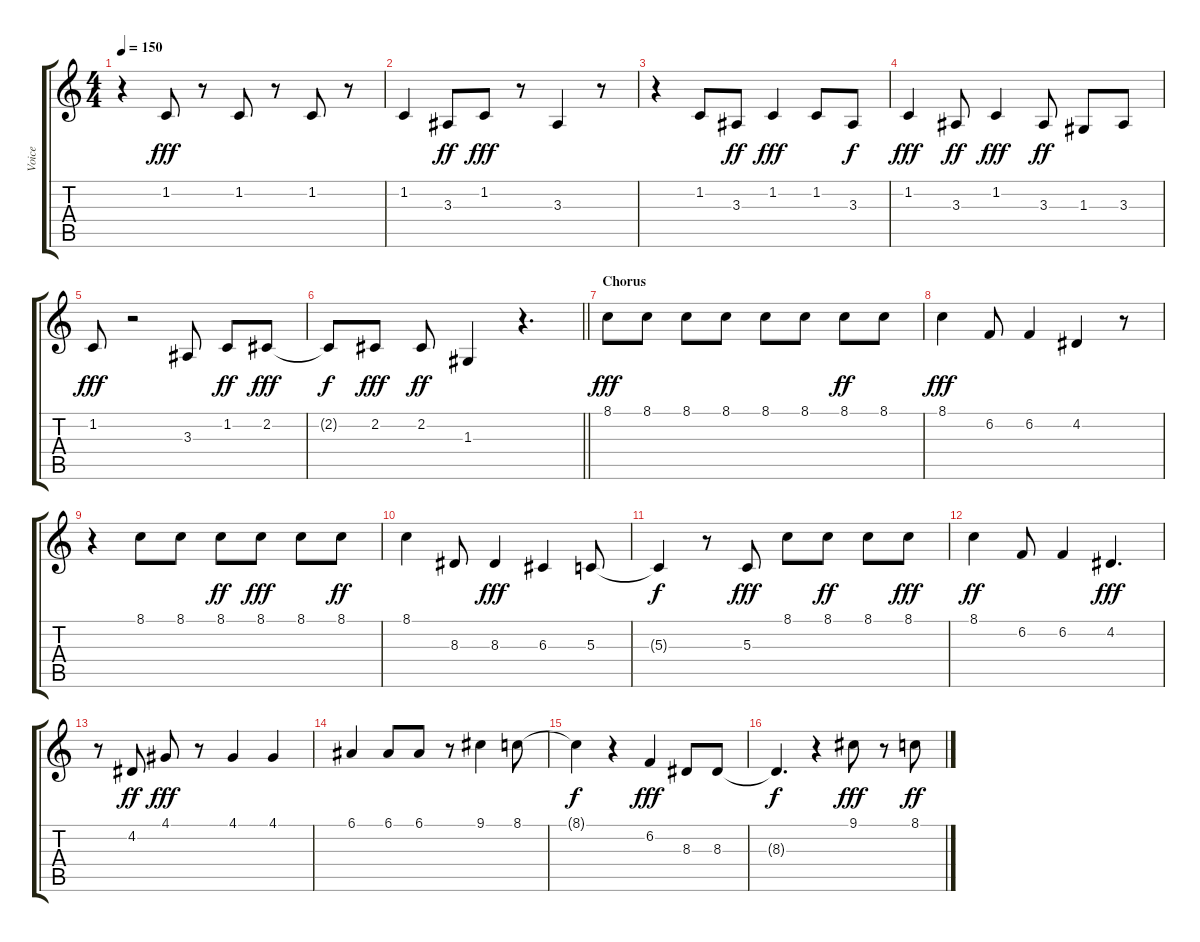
\track ("Voice" "Voice") {instrument electricpiano1}
\staff {score tabs}
\tuning (E4 B3 G3 D3 A2 E2) {hide}
\ts (4 4)
\tempo 150
\clef g2
\ks c
r.4{dy fff} 1.2.8 r.8 1.2.8 r.8 1.2.8 r.8 |
1.2.4 3.3.8{dy ff} 1.2.8{dy fff} r.8 3.3.4 r.8 |
r.4 1.2.8 3.3.8{dy ff} 1.2.4{dy fff} 1.2.8 3.3.8{dy f} |
1.2.4{dy fff} 3.3.8{dy ff} 1.2.4{dy fff} 3.3.8{dy ff} 1.3.8 3.3.8 |
1.2.8{dy fff} r.2 3.3.8 1.2.8{dy ff} 2.2.8{dy fff} |
\barLineRight lightlight
2.2{t}.8{dy f} 2.2.8{dy fff} 2.2.8{dy ff} 1.3.4 r.4{d} |
\section ("" "Chorus")
8.1.8{dy fff} 8.1.8 8.1.8 8.1.8 8.1.8 8.1.8 8.1.8{dy ff} 8.1.8 |
8.1.4{dy fff} 6.2.8 6.2.4 4.2.4 r.8 |
r.4 8.1.8 8.1.8 8.1.8{dy ff} 8.1.8{dy fff} 8.1.8 8.1.8{dy ff} |
8.1.4 8.3.8 8.3.4{dy fff} 6.3.4 5.3.8 |
5.3{t}.4{dy f} r.8 5.3.8{dy fff} 8.1.8 8.1.8{dy ff} 8.1.8 8.1.8{dy fff} |
8.1.4{dy ff} 6.2.8 6.2.4 4.2.4{d dy fff} |
r.8 4.2.8{dy ff} 4.1.8{dy fff} r.8 4.1.4 4.1.4 |
6.1.4 6.1.8 6.1.8 r.8 9.1.4 8.1.8 |
8.1{t}.4{dy f} r.4 6.2.4{dy fff} 8.3.8 8.3.8 |
8.3{t}.4{d dy f} r.4 9.1.8{dy fff} r.8 8.1.8{dy ff}
